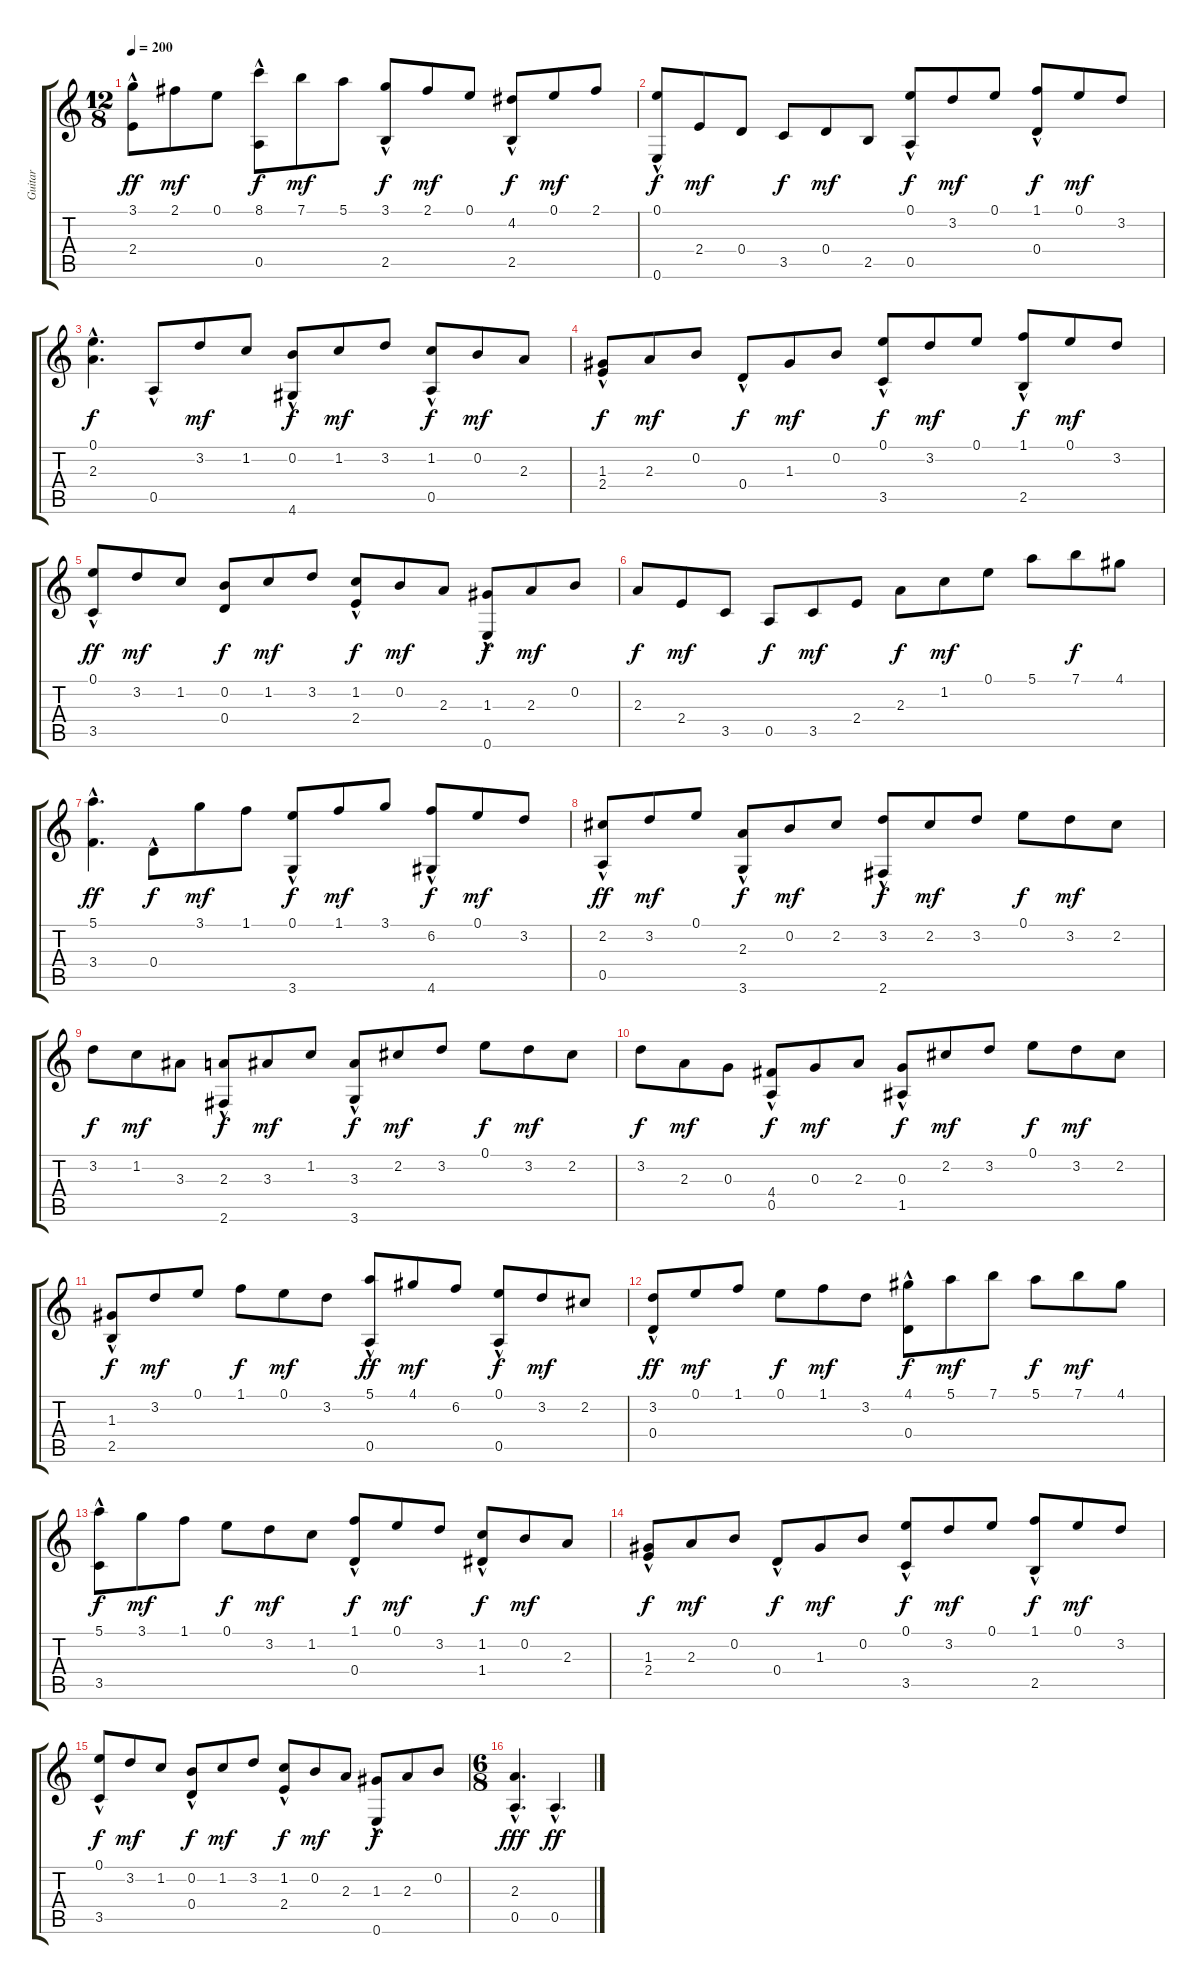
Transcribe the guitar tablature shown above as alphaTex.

\track ("Guitar" "Guitar") {instrument acousticguitarsteel}
\staff {score tabs}
\tuning (E4 B3 G3 D3 A2 E2) {hide}
\ts (12 8)
\tempo 200
\clef g2
\ks c
(3.1 2.4{hac}).8{dy ff} 2.1.8{dy mf} 0.1.8 (8.1 0.5{hac}).8{dy f} 7.1.8{dy mf} 5.1.8 (3.1 2.5{hac}).8{dy f} 2.1.8{dy mf} 0.1.8 (4.2 2.5{hac}).8{dy f} 0.1.8{dy mf} 2.1.8 |
(0.1{hac} 0.6{hac}).8{dy f} 2.4.8{dy mf} 0.4.8 3.5.8{dy f} 0.4.8{dy mf} 2.5.8 (0.1 0.5{hac}).8{dy f} 3.2.8{dy mf} 0.1.8 (1.1 0.4{hac}).8{dy f} 0.1.8{dy mf} 3.2.8 |
(0.1 2.3{hac}).4{d dy f} 0.5{hac}.8 3.2.8{dy mf} 1.2.8 (0.2 4.6{hac}).8{dy f} 1.2.8{dy mf} 3.2.8 (1.2 0.5{hac}).8{dy f} 0.2.8{dy mf} 2.3.8 |
(1.3 2.4{hac}).8{dy f} 2.3.8{dy mf} 0.2.8 0.4{hac}.8{dy f} 1.3.8{dy mf} 0.2.8 (0.1 3.5{hac}).8{dy f} 3.2.8{dy mf} 0.1.8 (1.1 2.5{hac}).8{dy f} 0.1.8{dy mf} 3.2.8 |
(0.1 3.5{hac}).8{dy ff} 3.2.8{dy mf} 1.2.8 (0.2 0.4).8{dy f} 1.2.8{dy mf} 3.2.8 (1.2 2.4{hac}).8{dy f} 0.2.8{dy mf} 2.3.8 (1.3 0.6{hac}).8{dy f} 2.3.8{dy mf} 0.2.8 |
2.3.8{dy f} 2.4.8{dy mf} 3.5.8 0.5.8{dy f} 3.5.8{dy mf} 2.4.8 2.3.8{dy f} 1.2.8{dy mf} 0.1.8 5.1.8 7.1.8{dy f} 4.1.8 |
(5.1 3.4{hac}).4{d dy ff} 0.4{hac}.8{dy f} 3.1.8{dy mf} 1.1.8 (0.1 3.6{hac}).8{dy f} 1.1.8{dy mf} 3.1.8 (6.2 4.6{hac}).8{dy f} 0.1.8{dy mf} 3.2.8 |
(2.2 0.5{hac}).8{dy ff} 3.2.8{dy mf} 0.1.8 (2.3 3.6{hac}).8{dy f} 0.2.8{dy mf} 2.2.8 (3.2 2.6{hac}).8{dy f} 2.2.8{dy mf} 3.2.8 0.1.8{dy f} 3.2.8{dy mf} 2.2.8 |
3.2.8{dy f} 1.2.8{dy mf} 3.3.8 (2.3 2.6{hac}).8{dy f} 3.3.8{dy mf} 1.2.8 (3.3 3.6{hac}).8{dy f} 2.2.8{dy mf} 3.2.8 0.1.8{dy f} 3.2.8{dy mf} 2.2.8 |
3.2.8{dy f} 2.3.8{dy mf} 0.3.8 (4.4 0.5{hac}).8{dy f} 0.3.8{dy mf} 2.3.8 (0.3 1.5{hac}).8{dy f} 2.2.8{dy mf} 3.2.8 0.1.8{dy f} 3.2.8{dy mf} 2.2.8 |
(1.3 2.5{hac}).8{dy f} 3.2.8{dy mf} 0.1.8 1.1.8{dy f} 0.1.8{dy mf} 3.2.8 (5.1 0.5{hac}).8{dy ff} 4.1.8{dy mf} 6.2.8 (0.1 0.5{hac}).8{dy f} 3.2.8{dy mf} 2.2.8 |
(3.2 0.4{hac}).8{dy ff} 0.1.8{dy mf} 1.1.8 0.1.8{dy f} 1.1.8{dy mf} 3.2.8 (4.1 0.4{hac}).8{dy f} 5.1.8{dy mf} 7.1.8 5.1.8{dy f} 7.1.8{dy mf} 4.1.8 |
(5.1 3.5{hac}).8{dy f} 3.1.8{dy mf} 1.1.8 0.1.8{dy f} 3.2.8{dy mf} 1.2.8 (1.1 0.4{hac}).8{dy f} 0.1.8{dy mf} 3.2.8 (1.2 1.4{hac}).8{dy f} 0.2.8{dy mf} 2.3.8 |
(1.3 2.4{hac}).8{dy f} 2.3.8{dy mf} 0.2.8 0.4{hac}.8{dy f} 1.3.8{dy mf} 0.2.8 (0.1 3.5{hac}).8{dy f} 3.2.8{dy mf} 0.1.8 (1.1 2.5{hac}).8{dy f} 0.1.8{dy mf} 3.2.8 |
(0.1 3.5{hac}).8{dy f} 3.2.8{dy mf} 1.2.8 (0.2 0.4{hac}).8{dy f} 1.2.8{dy mf} 3.2.8 (1.2 2.4{hac}).8{dy f} 0.2.8{dy mf} 2.3.8 (1.3 0.6{hac}).8{dy f} 2.3.8 0.2.8 |
\ts (6 8)
(2.3{hac} 0.5{hac}).4{d dy fff} 0.5{hac}.4{d dy ff}
